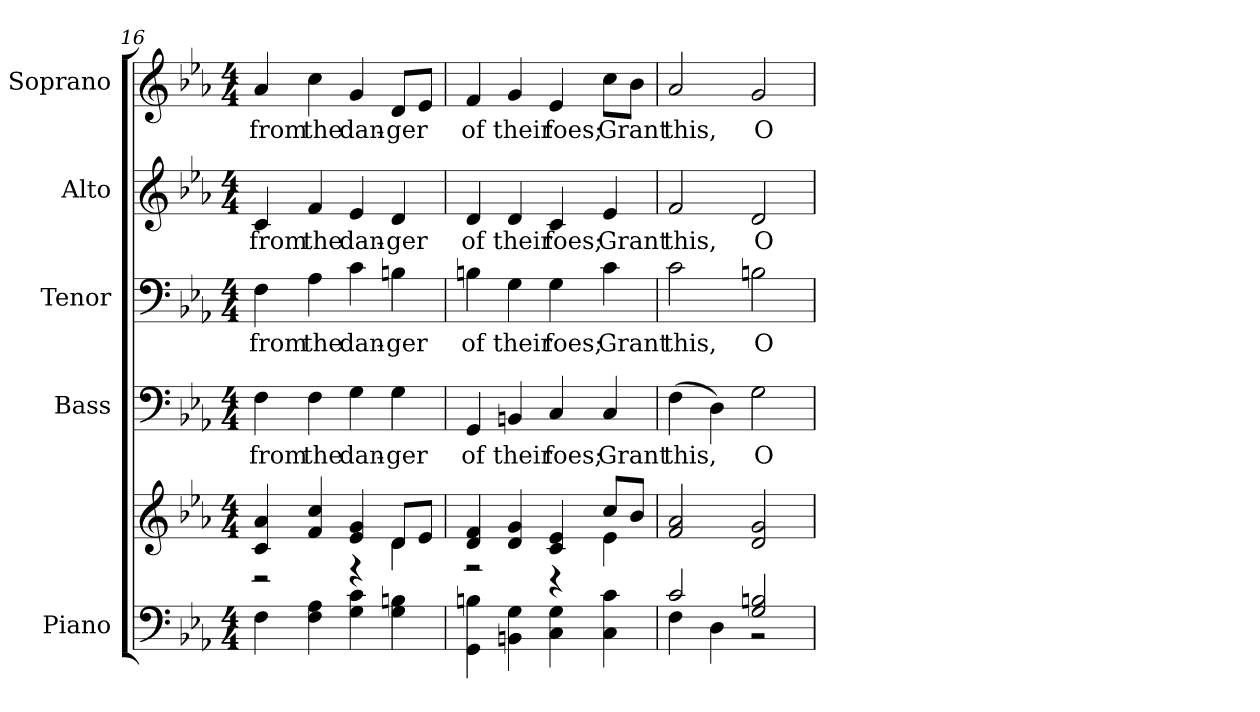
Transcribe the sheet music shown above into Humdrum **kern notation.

**kern	**kern	**kern	**text	**kern	**text	**kern	**text	**kern	**text
*part5	*part5	*part4	*part4	*part3	*part3	*part2	*part2	*part1	*part1
*staff6	*staff5	*staff4	*staff4	*staff3	*staff3	*staff2	*staff2	*staff1	*staff1
*I"Piano	*	*I"Bass	*	*I"Tenor	*	*I"Alto	*	*I"Soprano	*
*I'Pno.	*	*I'B.	*	*I'T.	*	*I'A.	*	*I'S.	*
*clefF4	*clefG2	*clefF4	*	*clefF4	*	*clefG2	*	*clefG2	*
*k[b-e-a-]	*k[b-e-a-]	*k[b-e-a-]	*	*k[b-e-a-]	*	*k[b-e-a-]	*	*k[b-e-a-]	*
*E-:	*E-:	*E-:	*	*E-:	*	*E-:	*	*E-:	*
*M4/4	*M4/4	*M4/4	*	*M4/4	*	*M4/4	*	*M4/4	*
=16	=16	=16	=16	=16	=16	=16	=16	=16	=16
*	*^	*	*	*	*	*	*	*	*
!	!	!	!	!LO:LY:b:color=#000000	!	!	!	!	!	!
!	!	!	!	!	!	!LO:LY:b:color=#000000	!	!	!	!
!	!	!	!	!	!	!	!	!LO:LY:b:color=#000000	!	!
!	!	!	!	!	!	!	!	!	!	!LO:LY:b:color=#000000
4Fi\	4ci/ 4a-i	2r	4Fi\	from	4Fi\	from	4ci/	from	4a-i/	from
!	!	!	!	!LO:LY:b:color=#000000	!	!	!	!	!	!
!	!	!	!	!	!	!LO:LY:b:color=#000000	!	!	!	!
!	!	!	!	!	!	!	!	!LO:LY:b:color=#000000	!	!
!	!	!	!	!	!	!	!	!	!	!LO:LY:b:color=#000000
4Fi\ 4A-i	4fi/ 4cci	.	4Fi\	the	4A-i\	the	4fi/	the	4cci\	the
!	!	!	!	!LO:LY:b:color=#000000	!	!	!	!	!	!
!	!	!	!	!	!	!LO:LY:b:color=#000000	!	!	!	!
!	!	!	!	!	!	!	!	!LO:LY:b:color=#000000	!	!
!	!	!	!	!	!	!	!	!	!	!LO:LY:b:color=#000000
4Gi\ 4ci	4e-i/ 4gi	4r	4Gi\	dan-	4ci\	dan-	4e-i/	dan-	4gi/	dan-
!	!	!	!	!LO:LY:b:color=#000000	!	!	!	!	!	!
!	!	!	!	!	!	!LO:LY:b:color=#000000	!	!	!	!
!	!	!	!	!	!	!	!	!LO:LY:b:color=#000000	!	!
!	!	!	!	!	!	!	!	!	!	!LO:LY:b:color=#000000
4Gi\ 4Bni	8di/L	4di\	4Gi\	-ger	4Bni\	-ger	4di/	-ger	8di/L	-ger
.	8e-i/J	.	.	.	.	.	.	.	8e-i/J	.
!!LO:PB:g=z
=17	=17	=17	=17	=17	=17	=17	=17	=17	=17	=17
!	!	!	!	!LO:LY:b:color=#000000	!	!	!	!	!	!
!	!	!	!	!	!	!LO:LY:b:color=#000000	!	!	!	!
!	!	!	!	!	!	!	!	!LO:LY:b:color=#000000	!	!
!	!	!	!	!	!	!	!	!	!	!LO:LY:b:color=#000000
4GGi\ 4Bni	4di/ 4fi	2r	4GGi/	of	4Bni\	of	4di/	of	4fi/	of
!	!	!	!	!LO:LY:b:color=#000000	!	!	!	!	!	!
!	!	!	!	!	!	!LO:LY:b:color=#000000	!	!	!	!
!	!	!	!	!	!	!	!	!LO:LY:b:color=#000000	!	!
!	!	!	!	!	!	!	!	!	!	!LO:LY:b:color=#000000
4BBni\ 4Gi	4di/ 4gi	.	4BBni/	their	4Gi\	their	4di/	their	4gi/	their
!	!	!	!	!LO:LY:b:color=#000000	!	!	!	!	!	!
!	!	!	!	!	!	!LO:LY:b:color=#000000	!	!	!	!
!	!	!	!	!	!	!	!	!LO:LY:b:color=#000000	!	!
!	!	!	!	!	!	!	!	!	!	!LO:LY:b:color=#000000
4Ci\ 4Gi	4ci/ 4e-i	4r	4Ci/	foes;	4Gi\	foes;	4ci/	foes;	4e-i/	foes;
!	!	!	!	!LO:LY:b:color=#000000	!	!	!	!	!	!
!	!	!	!	!	!	!LO:LY:b:color=#000000	!	!	!	!
!	!	!	!	!	!	!	!	!LO:LY:b:color=#000000	!	!
!	!	!	!	!	!	!	!	!	!	!LO:LY:b:color=#000000
4Ci\ 4ci	8cci/L	4e-i\	4Ci/	Grant	4ci\	Grant	4e-i/	Grant	8cci\L	Grant
.	8b-i/J	.	.	.	.	.	.	.	8b-i\J	.
*	*v	*v	*	*	*	*	*	*	*	*
=18	=18	=18	=18	=18	=18	=18	=18	=18	=18
*^	*	*	*	*	*	*	*	*	*
!	!	!	!	!LO:LY:b:color=#000000	!	!	!	!	!	!
!	!	!	!	!	!	!LO:LY:b:color=#000000	!	!	!	!
!	!	!	!	!	!	!	!	!LO:LY:b:color=#000000	!	!
!	!	!	!	!	!	!	!	!	!	!LO:LY:b:color=#000000
2ci/	4Fi\	2fi/ 2a-i	(4Fi\	this,	2ci\	this,	2fi/	this,	2a-i/	this,
.	4Di\	.	4Di\)	.	.	.	.	.	.	.
!	!	!	!	!LO:LY:b:color=#000000	!	!	!	!	!	!
!	!	!	!	!	!	!LO:LY:b:color=#000000	!	!	!	!
!	!	!	!	!	!	!	!	!LO:LY:b:color=#000000	!	!
!	!	!	!	!	!	!	!	!	!	!LO:LY:b:color=#000000
2Gi/ 2Bni	2r	2di/ 2gi	2Gi\	O	2Bni\	O	2di/	O	2gi/	O
*v	*v	*	*	*	*	*	*	*	*	*
=	=	=	=	=	=	=	=	=	=
*-	*-	*-	*-	*-	*-	*-	*-	*-	*-
